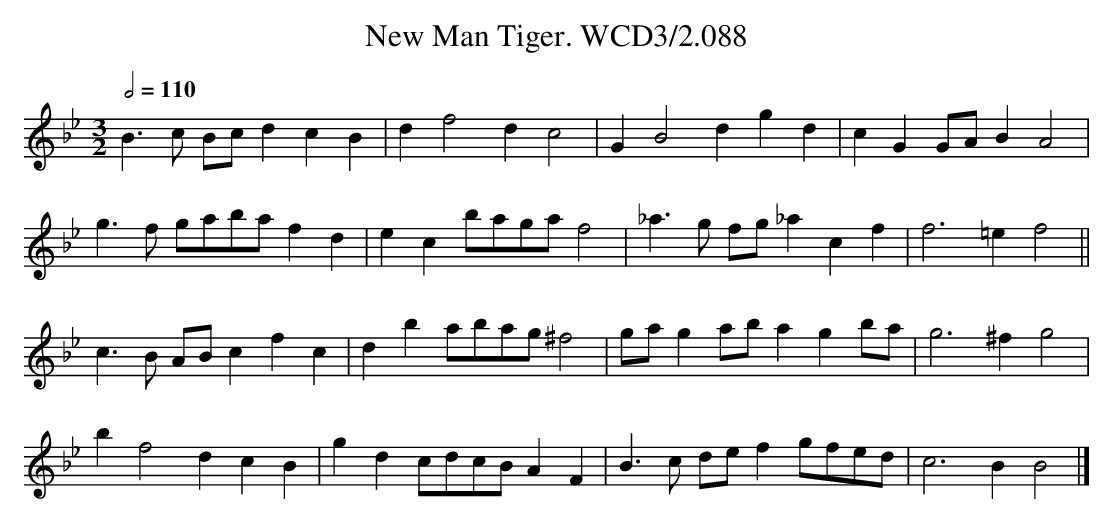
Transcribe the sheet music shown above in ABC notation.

X:1
T:New Man Tiger. WCD3/2.088
M:3/2
L:1/8
Q:1/2=110
K:Bb
B3c Bcd2 c2B2|d2f4 d2c4|G2B4 d2g2d2|c2G2 GAB2 A4|
g3f gaba f2d2|e2c2 baga f4|_a3g fg_a2 c2f2|f6=e2f4||
c3B ABc2 f2c2|d2b2 abag ^f4|gag2 aba2g2ba|g6^f2g4|
b2f4 d2c2B2|g2d2 cdcB A2F2|B3c def2 gfed|c6B2B4|]
